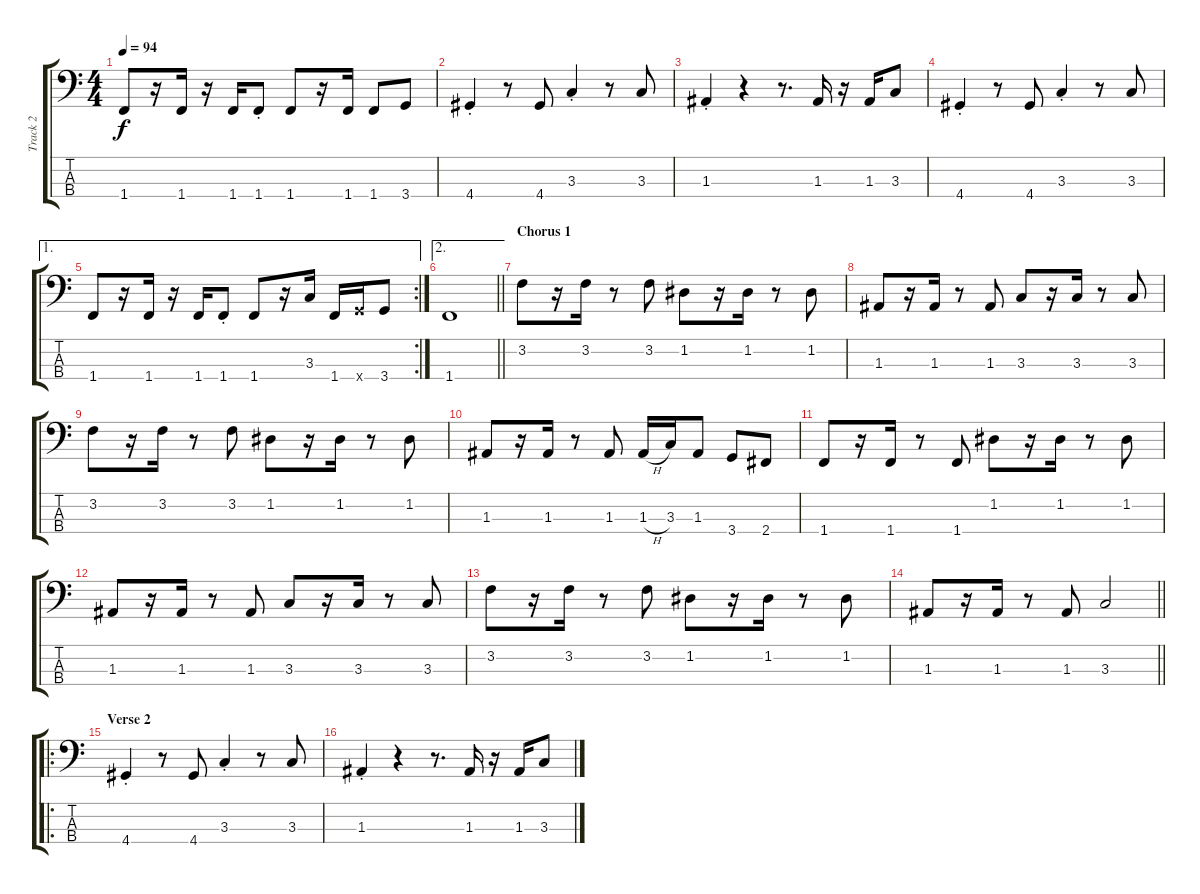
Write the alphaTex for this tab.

\track ("Track 2" "Track 2") {instrument electricbassfinger}
\staff {score tabs}
\tuning (G2 D2 A1 E1) {hide}
\ts (4 4)
\tempo 94
\clef f4
\ks c
1.4.8{dy f} r.16 1.4.16 r.16 1.4.16 1.4{st}.8 1.4.8 r.16 1.4.16 1.4.8 3.4.8 |
4.4{st}.4 r.8 4.4.8 3.3{st}.4 r.8 3.3.8 |
1.3{st}.4 r.4 r.8{d} 1.3.16 r.16 1.3.16 3.3.8 |
4.4{st}.4 r.8 4.4.8 3.3{st}.4 r.8 3.3.8 |
\ae 1
\rc 2
1.4.8 r.16 1.4.16 r.16 1.4.16 1.4{st}.8 1.4.8 r.16 3.3.16 1.4.16 3.4{x}.16 3.4.8 |
\ae 2
\barLineRight lightlight
1.4.1 |
\section ("" "Chorus 1")
3.2.8 r.16 3.2.16 r.8 3.2.8 1.2.8 r.16 1.2.16 r.8 1.2.8 |
1.3.8 r.16 1.3.16 r.8 1.3.8 3.3.8 r.16 3.3.16 r.8 3.3.8 |
3.2.8 r.16 3.2.16 r.8 3.2.8 1.2.8 r.16 1.2.16 r.8 1.2.8 |
1.3.8 r.16 1.3.16 r.8 1.3.8 1.3{h}.16 3.3.16 1.3.8 3.4.8 2.4.8 |
1.4.8 r.16 1.4.16 r.8 1.4.8 1.2.8 r.16 1.2.16 r.8 1.2.8 |
1.3.8 r.16 1.3.16 r.8 1.3.8 3.3.8 r.16 3.3.16 r.8 3.3.8 |
3.2.8 r.16 3.2.16 r.8 3.2.8 1.2.8 r.16 1.2.16 r.8 1.2.8 |
\barLineRight lightlight
1.3.8 r.16 1.3.16 r.8 1.3.8 3.3.2 |
\ro
\section ("" "Verse 2")
4.4{st}.4 r.8 4.4.8 3.3{st}.4 r.8 3.3.8 |
1.3{st}.4 r.4 r.8{d} 1.3.16 r.16 1.3.16 3.3.8
